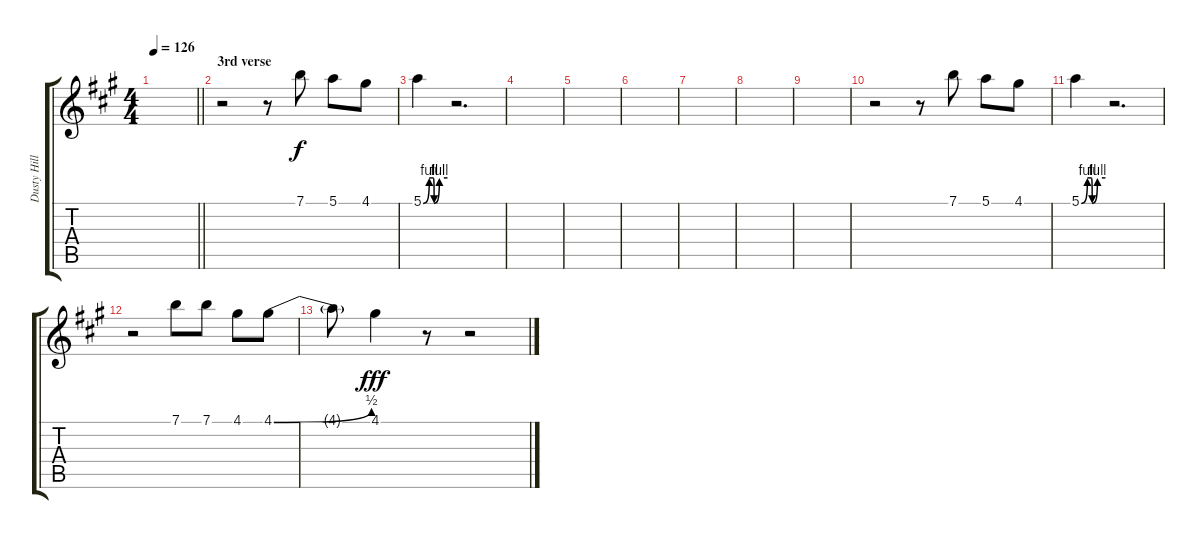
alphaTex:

\track ("Dusty Hill: Backing Vocals" "Dusty Hill") {instrument overdrivenguitar}
\staff {score tabs}
\tuning (E4 B3 G3 D3 A2 E2) {hide}
\ts (4 4)
\tempo 126
\clef g2
\barLineRight lightlight
\ks a
|
\section ("" "3rd verse")
r.2 r.8 7.1.8 5.1.8 4.1.8 |
5.1{be (custom 0 0 15 4 25 4 27 0 40 4 60 4)}.4 r.2{d} |
|
|
|
|
|
|
r.2 r.8 7.1.8 5.1.8 4.1.8 |
5.1{be (custom 0 0 15 4 25 4 27 0 40 4 60 4)}.4 r.2{d} |
r.2 7.1.8 7.1.8 4.1.8 4.1{be (bend 0 0 60 2)}.8 |
4.1{t}.8{dy f} 4.1.4{dy fff} r.8 r.2
